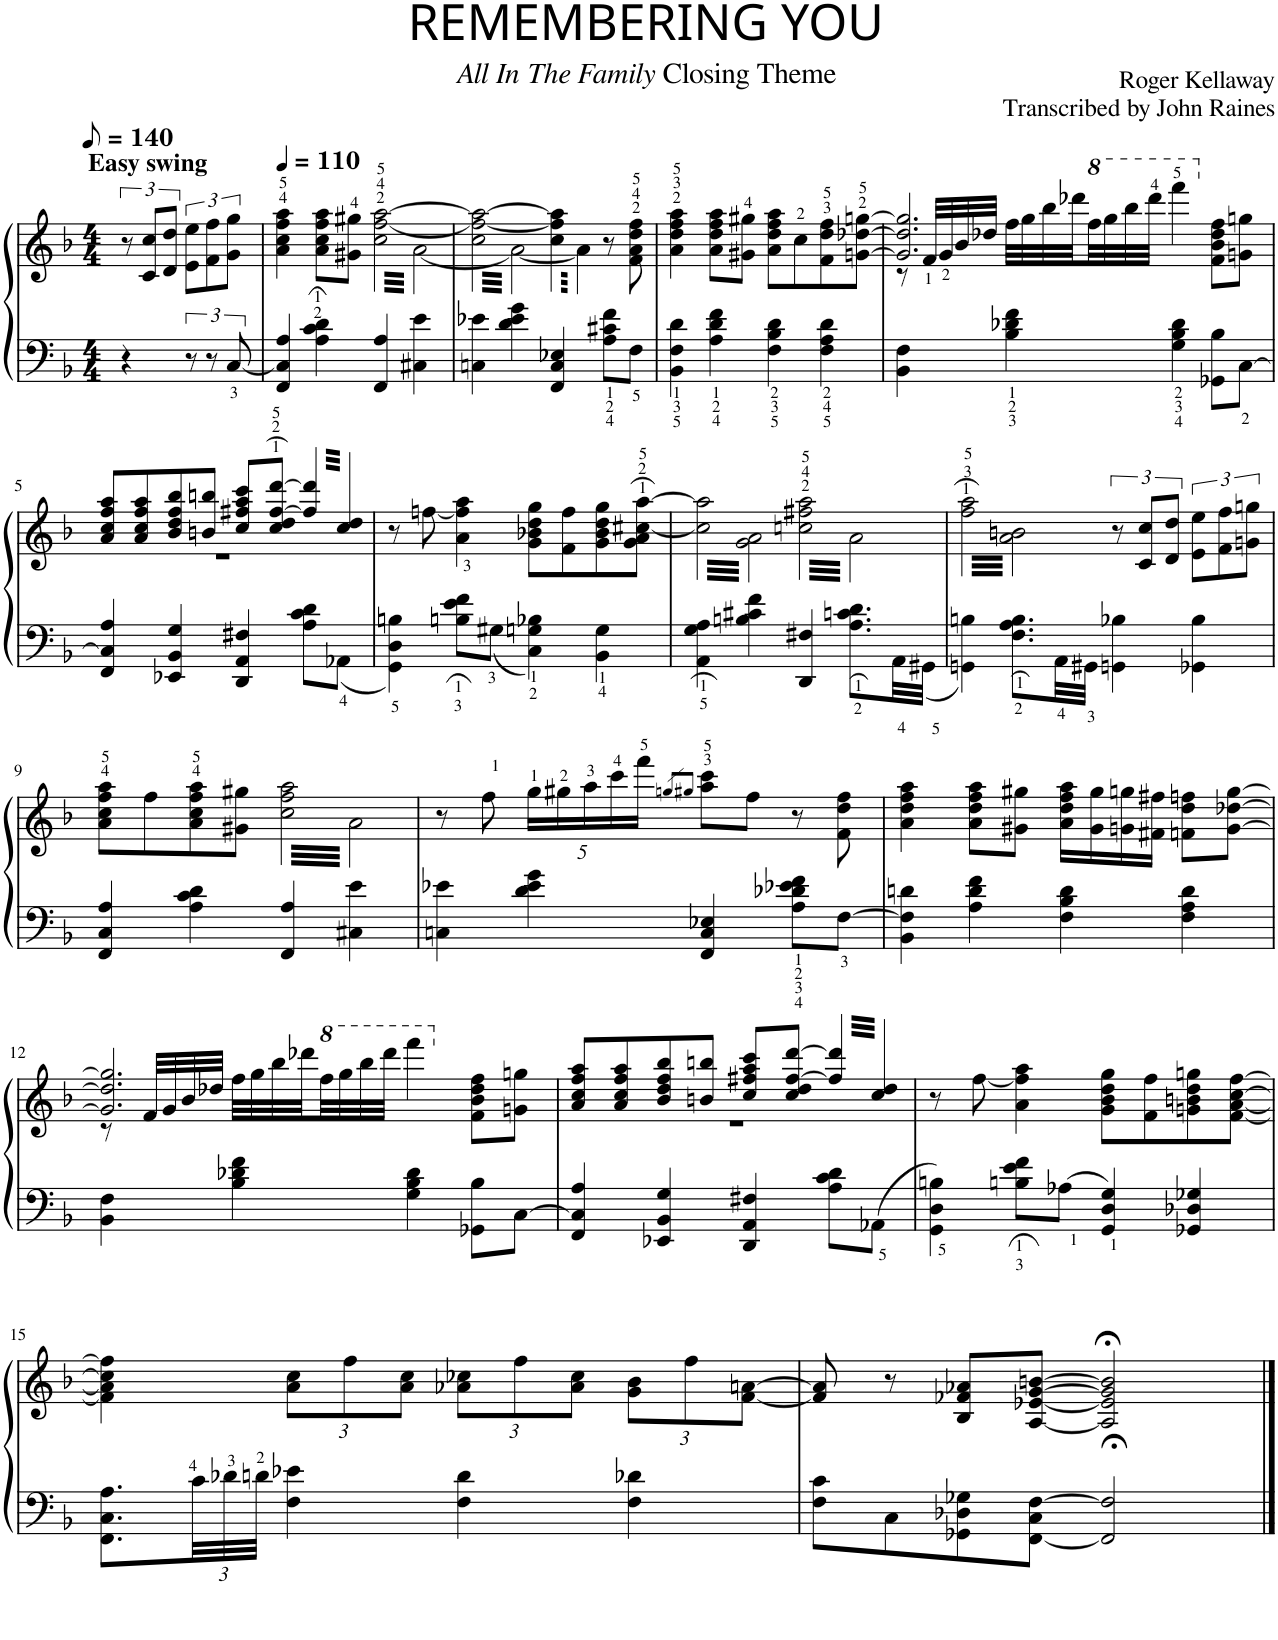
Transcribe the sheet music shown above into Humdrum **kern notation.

**kern	**kern
*part1	*part1
*staff2	*staff1
*I"Piano	*
*I'Pno.	*
*clefF4	*clefG2
*k[b-]	*k[b-]
*M4/4	*M4/4
*MM70	*MM70
=	=
!	!LO:TX:a:B:t=Easy swing
4r	12r
.	12c/ 12cc/L
.	12d/ 12dd/J
12r	12e\ 12ee\L
12r	12f\ 12ff\
[12C/	12g\ 12gg\J
=1	=1
*	*MM110
4FF/ 4C/] 4A/	4a\ 4cc\ 4ff\ 4aa\
4A\ 4c\ 4d\	8a\ 8cc\ 8ff\ 8aa\L
.	8g#X\ 8gg#X\J
*	*tremolo
4FF/ 4A/	64cc\ [64ff\ [64aa\LLLL
.	[<64a\
.	64cc\ 64ff\ 64aa\
.	[<64a\
.	64cc\ 64ff\ 64aa\
.	[<64a\
.	64cc\ 64ff\ 64aa\
.	[<64a\
.	64cc\ 64ff\ 64aa\
.	[<64a\
.	64cc\ 64ff\ 64aa\
.	[<64a\
.	64cc\ 64ff\ 64aa\
.	[<64a\
.	64cc\ 64ff\ 64aa\
.	[<64a\
4C#X\ 4e\	64cc\ 64ff\ 64aa\
.	[<64a\
.	64cc\ 64ff\ 64aa\
.	[<64a\
.	64cc\ 64ff\ 64aa\
.	[<64a\
.	64cc\ 64ff\ 64aa\
.	[<64a\
.	64cc\ 64ff\ 64aa\
.	[<64a\
.	64cc\ 64ff\ 64aa\
.	[<64a\
.	64cc\ 64ff\ 64aa\
.	[<64a\
.	64cc\ 64ff\ 64aa\
.	64a\JJJJ
=2	=2
4Cn\ 4e-X\	64cc\ 64ff\ 64aa\LLLL
.	64a\_
.	64cc\ 64ff\ 64aa\
.	64a\_
.	64cc\ 64ff\ 64aa\
.	64a\_
.	64cc\ 64ff\ 64aa\
.	64a\_
.	64cc\ 64ff\ 64aa\
.	64a\_
.	64cc\ 64ff\ 64aa\
.	64a\_
.	64cc\ 64ff\ 64aa\
.	64a\_
.	64cc\ 64ff\ 64aa\
.	64a\_
4d\ 4e-\ 4g\	64cc\ 64ff\ 64aa\
.	64a\_
.	64cc\ 64ff\ 64aa\
.	64a\_
.	64cc\ 64ff\ 64aa\
.	64a\_
.	64cc\ 64ff\ 64aa\
.	64a\_
.	64cc\ 64ff\ 64aa\
.	64a\_
.	64cc\ 64ff\ 64aa\
.	64a\_
.	64cc\ 64ff\ 64aa\
.	64a\_
.	64cc\ 64ff\ 64aa\
.	64a\JJJJ
4FF/ 4C/ 4E-X/	64cc\ 64ff\] 64aa\]LLLL
.	64a\]
.	64cc\ 64ff\ 64aa\
.	64a\]
.	64cc\ 64ff\ 64aa\
.	64a\]
.	64cc\ 64ff\ 64aa\
.	64a\]
.	64cc\ 64ff\ 64aa\
.	64a\]
.	64cc\ 64ff\ 64aa\
.	64a\]
.	64cc\ 64ff\ 64aa\
.	64a\]
.	64cc\ 64ff\ 64aa\
.	64a\JJJJ
*	*Xtremolo
8A\ 8c#X\ 8f\L	8r
.	.
.	.
.	.
.	.
.	.
.	.
.	.
8F\J	8f\ 8a\ 8dd\ 8ff\
=3	=3
4BB-\ 4F\ 4d\	4a\ 4dd\ 4ff\ 4aa\
4A\ 4d\ 4f\	8a\ 8dd\ 8ff\ 8aa\L
.	8g#X\ 8gg#X\J
4F\ 4B-\ 4d\	8a\ 8dd\ 8ff\ 8aa\L
.	8cc\
4F\ 4A\ 4d\	8f\ 8dd\ 8ff\
.	[8gn\ [8dd-X\ [8ggn\J
=4	=4
*	*^
4BB-\ 4F\	2.g/] 2.dd-/] 2.gg/]	8r
.	.	32f/LLL
.	.	32g/
.	.	32b-/
.	.	32dd-X/JJJ
4B-\ 4d-X\ 4f\	.	32ff\LLL
.	.	32gg\
.	.	32bb-\
.	.	32ddd-X\
*	*8va	*
.	.	32fff\
.	.	32ggg\
.	.	32bbb-\
.	.	32dddd-\JJJ
4G\ 4B-\ 4d-\	.	4ffff\
8GG-X\ 8B-\L	8f\ 8b-\ 8dd-\ 8ff\L	4ryy
[8C\J	8gn\ 8ggn\J	.
!!LO:LB:g=z	!!
=5	=5	=5
4FF/ 4C/] 4A/	8a/ 8cc/ 8ff/ 8aa/L	1r
.	8a/ 8cc/ 8ff/ 8aa/	.
4EE-X/ 4BB-/ 4G/	8b-/ 8dd/ 8ff/ 8bb-/	.
.	8bn/ 8bbn/J	.
4DD/ 4AA/ 4F#X/	8cc/ 8ff#X/ 8aa/ 8ccc/L	.
.	(8cc/ 8dd/ [8ff#/ [8ddd/J	.
*	*tremolo	*
8A\ 8c\ 8d\L	64ff#/] 64ddd/]LLLL	.
.	64cc/ 64dd/	.
.	64ff#/ 64ddd/	.
.	64cc/ 64dd/	.
.	64ff#/ 64ddd/	.
.	64cc/ 64dd/	.
.	64ff#/ 64ddd/	.
.	64cc/ 64dd/	.
8AA-X\J	64ff#/ 64ddd/	.
.	64cc/ 64dd/	.
.	64ff#/ 64ddd/	.
.	64cc/ 64dd/	.
.	64ff#/ 64ddd/	.
.	64cc/ 64dd/	.
.	64ff#/ 64ddd/	.
.	64cc/ 64dd/JJJJ	.
*	*Xtremolo	*
*	*v	*v
=6	=6
4GG\ 4D\ 4Bn\	8r
.	.
.	.
.	.
.	.
.	.
.	.
.	.
.	[<8ffn\
8Bn\ 8e\ 8f\L	4a\ 4ff\] 4aa\
8G#X\J	.
4C\ 4Gn\ 4B-X\	8g\ 8b-X\ 8dd\ 8gg\L
.	8f\ 8ff\
4BB-\ 4G\	8g\ 8b-\ 8dd\ 8gg\
.	(8g\ 8a\ [8cc#X\ [8aa\J
=7	=7
*	*tremolo
4AA\ 4G\ 4A\	64cc#\] 64aa\]LLLL
.	64g\ 64a\
.	64cc#\ 64aa\
.	64g\ 64a\
.	64cc#\ 64aa\
.	64g\ 64a\
.	64cc#\ 64aa\
.	64g\ 64a\
.	64cc#\ 64aa\
.	64g\ 64a\
.	64cc#\ 64aa\
.	64g\ 64a\
.	64cc#\ 64aa\
.	64g\ 64a\
.	64cc#\ 64aa\
.	64g\ 64a\
4Bn\ 4c#X\ 4f\	64cc#\ 64aa\
.	64g\ 64a\
.	64cc#\ 64aa\
.	64g\ 64a\
.	64cc#\ 64aa\
.	64g\ 64a\
.	64cc#\ 64aa\
.	64g\ 64a\
.	64cc#\ 64aa\
.	64g\ 64a\
.	64cc#\ 64aa\
.	64g\ 64a\
.	64cc#\ 64aa\
.	64g\ 64a\
.	64cc#\ 64aa\
.	64g\ 64a\JJJJ
4DD/ 4F#X/	64ccn\ 64ff#X\ 64aa\LLLL
.	64a\
.	64ccn\ 64ff#X\ 64aa\
.	64a\
.	64ccn\ 64ff#X\ 64aa\
.	64a\
.	64ccn\ 64ff#X\ 64aa\
.	64a\
.	64ccn\ 64ff#X\ 64aa\
.	64a\
.	64ccn\ 64ff#X\ 64aa\
.	64a\
.	64ccn\ 64ff#X\ 64aa\
.	64a\
.	64ccn\ 64ff#X\ 64aa\
.	64a\
8.A\ 8.cn\ 8.d\L	64ccn\ 64ff#X\ 64aa\
.	64a\
.	64ccn\ 64ff#X\ 64aa\
.	64a\
.	64ccn\ 64ff#X\ 64aa\
.	64a\
.	64ccn\ 64ff#X\ 64aa\
.	64a\
.	64ccn\ 64ff#X\ 64aa\
.	64a\
.	64ccn\ 64ff#X\ 64aa\
.	64a\
32AA\LL	64ccn\ 64ff#X\ 64aa\
.	64a\
32GG#X\JJJ	64ccn\ 64ff#X\ 64aa\
.	64a\JJJJ
=8	=8
4GGn\ 4Bn\	(64ff\ 64aa\LLLL
.	64a\ 64bn\)
.	64ff\ 64aa\
.	64a\ 64bn\)
.	64ff\ 64aa\
.	64a\ 64bn\)
.	64ff\ 64aa\
.	64a\ 64bn\)
.	64ff\ 64aa\
.	64a\ 64bn\)
.	64ff\ 64aa\
.	64a\ 64bn\)
.	64ff\ 64aa\
.	64a\ 64bn\)
.	64ff\ 64aa\
.	64a\ 64bn\)
8.F\ 8.A\ 8.B\L	64ff\ 64aa\
.	64a\ 64bn\)
.	64ff\ 64aa\
.	64a\ 64bn\)
.	64ff\ 64aa\
.	64a\ 64bn\)
.	64ff\ 64aa\
.	64a\ 64bn\)
.	64ff\ 64aa\
.	64a\ 64bn\)
.	64ff\ 64aa\
.	64a\ 64bn\)
32AA\LL	64ff\ 64aa\
.	64a\ 64bn\)
32GG#X\JJJ	64ff\ 64aa\
.	64a\ 64bn\)JJJJ
*	*Xtremolo
4GGn\ 4B-X\	12r
.	.
.	.
.	.
.	.
.	.
.	12c/ 12cc/L
.	.
.	.
.	.
.	.
.	.
.	12d/ 12dd/J
.	.
.	.
.	.
.	.
.	.
4GG-X\ 4B-\	12e\ 12ee\L
.	12f\ 12ff\
.	12gn\ 12ggn\J
!!LO:LB:g=z
=9	=9
4FF/ 4C/ 4A/	8a\ 8cc\ 8ff\ 8aa\L
.	8ff\
4A\ 4c\ 4d\	8a\ 8cc\ 8ff\ 8aa\
.	8g#X\ 8gg#X\J
*	*tremolo
4FF/ 4A/	64cc\ 64ff\ 64aa\LLLL
.	64a\
.	64cc\ 64ff\ 64aa\
.	64a\
.	64cc\ 64ff\ 64aa\
.	64a\
.	64cc\ 64ff\ 64aa\
.	64a\
.	64cc\ 64ff\ 64aa\
.	64a\
.	64cc\ 64ff\ 64aa\
.	64a\
.	64cc\ 64ff\ 64aa\
.	64a\
.	64cc\ 64ff\ 64aa\
.	64a\
4C#X\ 4e\	64cc\ 64ff\ 64aa\
.	64a\
.	64cc\ 64ff\ 64aa\
.	64a\
.	64cc\ 64ff\ 64aa\
.	64a\
.	64cc\ 64ff\ 64aa\
.	64a\
.	64cc\ 64ff\ 64aa\
.	64a\
.	64cc\ 64ff\ 64aa\
.	64a\
.	64cc\ 64ff\ 64aa\
.	64a\
.	64cc\ 64ff\ 64aa\
.	64a\JJJJ
*	*Xtremolo
=10	=10
4Cn\ 4e-X\	8r
.	.
.	.
.	.
.	.
.	.
.	.
.	.
.	8ff\
.	.
.	.
.	.
.	.
.	.
.	.
.	.
*	*Xbrackettup
4d\ 4e-\ 4g\	20gg\LL
.	20gg#X\
.	20aa\
.	20ccc\
.	20fff\JJ
.	8qggn/L
.	8qgg#X/J
4FF/ 4C/ 4E-X/	8aa\ 8ccc\L
.	8ff\J
8A\ 8d-X\ 8e-X\ 8f\L	8r
[8F\J	8f\ 8dd\ 8ff\
=11	=11
4BB-\ 4F\] 4dn\	4a\ 4dd\ 4ff\ 4aa\
4A\ 4d\ 4f\	8a\ 8dd\ 8ff\ 8aa\L
.	8g#X\ 8gg#X\J
4F\ 4B-\ 4d\	16a\ 16dd\ 16ff\ 16aa\LL
.	16g#\ 16gg#\
.	16gn\ 16ggn\
.	16f#X\ 16ff#X\JJ
4F\ 4A\ 4d\	8fn\ 8dd\ 8ffn\L
.	[8g\ [8dd-X\ [8gg\J
!!LO:LB:g=z
=12	=12
*	*^
4BB-\ 4F\	2.g/] 2.dd-/] 2.gg/]	8r
.	.	32f/LLL
.	.	32g/
.	.	32b-/
.	.	32dd-X/JJJ
4B-\ 4d-X\ 4f\	.	32ff\LLL
.	.	32gg\
.	.	32bb-\
.	.	32ddd-X\
.	.	32fff\
.	.	32ggg\
.	.	32bbb-\
.	.	32dddd-\JJJ
4G\ 4B-\ 4d-\	.	4ffff\
*	*X8va	*
8GG-X\ 8B-\L	8f\ 8b-\ 8dd-\ 8ff\L	4ryy
[8C\J	8gn\ 8ggn\J	.
=13	=13	=13
4FF/ 4C/] 4A/	8a/ 8cc/ 8ff/ 8aa/L	1r
.	8a/ 8cc/ 8ff/ 8aa/	.
4EE-X/ 4BB-/ 4G/	8b-/ 8dd/ 8ff/ 8bb-/	.
.	8bn/ 8bbn/J	.
4DD/ 4AA/ 4F#X/	8cc/ 8ff#X/ 8aa/ 8ccc/L	.
.	8cc/ 8dd/ [8ff#/ [8ddd/J	.
*	*tremolo	*
8A\ 8c\ 8d\L	64ff#/] 64ddd/]LLLL	.
.	64cc/ 64dd/	.
.	64ff#/ 64ddd/	.
.	64cc/ 64dd/	.
.	64ff#/ 64ddd/	.
.	64cc/ 64dd/	.
.	64ff#/ 64ddd/	.
.	64cc/ 64dd/	.
8AA-X\J	64ff#/ 64ddd/	.
.	64cc/ 64dd/	.
.	64ff#/ 64ddd/	.
.	64cc/ 64dd/	.
.	64ff#/ 64ddd/	.
.	64cc/ 64dd/	.
.	64ff#/ 64ddd/	.
.	64cc/ 64dd/JJJJ	.
*	*Xtremolo	*
*	*v	*v
=14	=14
4GG\ 4D\ 4Bn\	8r
.	.
.	.
.	.
.	.
.	.
.	.
.	.
.	[<8ff\
8Bn\ 8e\ 8f\L	4a\ 4ff\] 4aa\
8A-X\J	.
4GG/ 4D/ 4G/	8g\ 8b-\ 8dd\ 8gg\L
.	8f\ 8ff\
4GG-X/ 4D-X/ 4G-X/	8gn\ 8bn\ 8dd\ 8ggn\
.	[8f\ [8a\ [8cc\ [8ff\J
!!LO:LB:g=z
=15	=15
8.FF\ 8.C\ 8.A\L	4f\] 4a\] 4cc\] 4ff\]
*Xbrackettup	*
48c\LL	.
48d-X\	.
48dn\JJJ	.
4F\ 4e-X\	12a\ 12cc\L
.	12ff\
.	12a\ 12cc\J
4F\ 4d\	12a-X\ 12cc-X\L
.	12ff\
.	12a-\ 12cc-\J
4F\ 4d-X\	12g\ 12b-\L
.	12ff\
.	[12f\ [12an\J
=16	=16
8F\ 8c\L	8f/] 8a/]
8C\	8r
8GG-X\ 8D-X\ 8G-X\	8B-/ 8f-X/ 8a-X/L
[8FF\ 8C\ [8F\J	[8A/ [8e-X/ [8g/ [8bn/J
2FF/];< 2F/];<	2A/];< 2e-/];< 2g/];< 2b/];<
==	==
*-	*-
